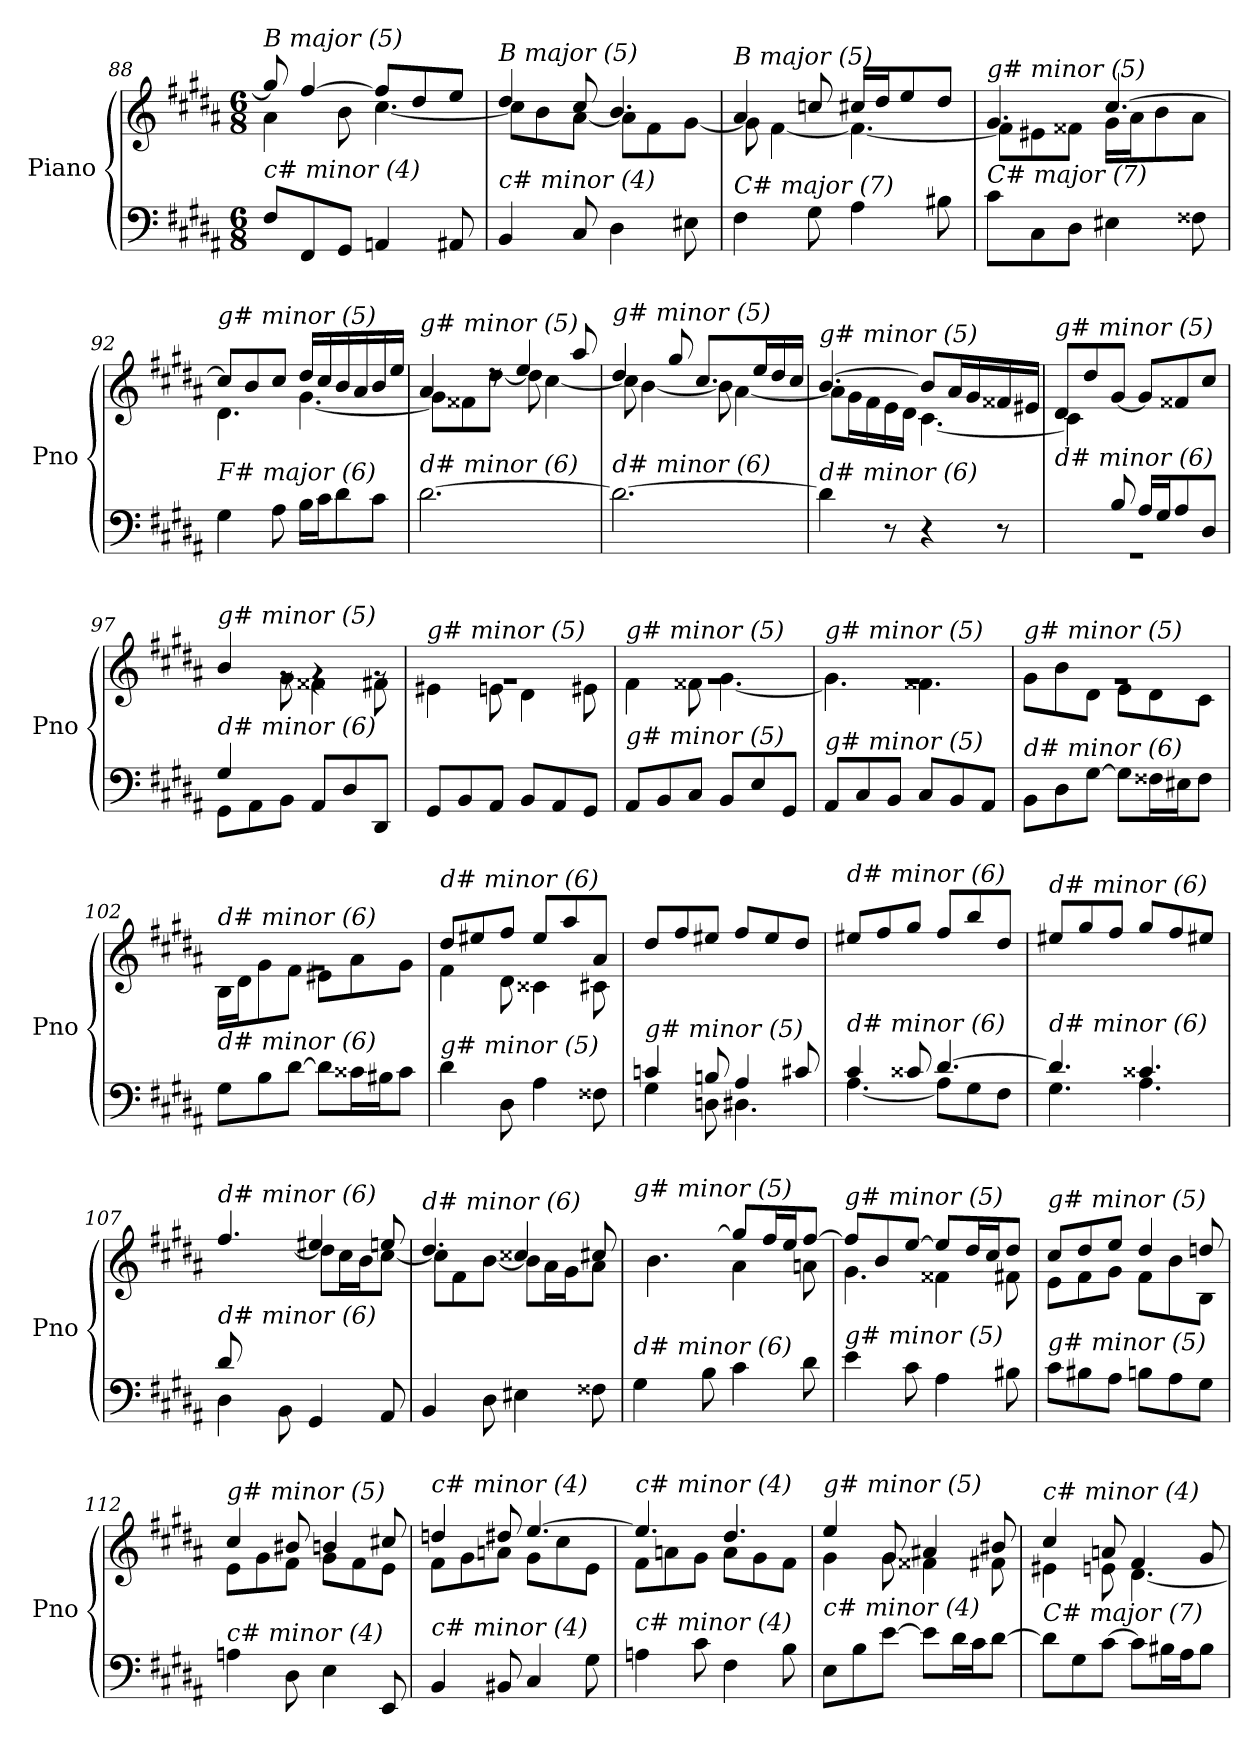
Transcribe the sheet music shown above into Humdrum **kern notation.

**kern	**kern
*part1	*part1
*staff2	*staff1
*I"Piano	*
*I'Pno	*
*clefF4	*clefG2
*k[f#c#g#d#a#]	*k[f#c#g#d#a#]
*M6/8	*M6/8
=88	=88
*	*^
!	!LO:TX:i:t=B major (5)	!
!LO:TX:i:t=c# minor (4)	!	!
8F#/L	8gg#/]	4a#\
8FF#/	[4ff#/	.
8GG#/J	.	8b\
4AAn/	8ff#/L]	[4.cc#\
.	8dd#/	.
8AA#X/	8ee/J	.
=89	=89	=89
!	!LO:TX:i:t=B major (5)	!
!LO:TX:i:t=c# minor (4)	!	!
4BB/	4dd#/	8cc#\L]
.	.	8b\
8C#/	8cc#/	[8a#\J
4D#\	4.b/	8a#\L]
.	.	8f#\
8E#X\	.	[8g#\J
=90	=90	=90
!	!LO:TX:i:t=B major (5)	!
!LO:TX:i:t=C# major (7)	!	!
4F#\	4a#/	8g#\]
.	.	[4f#\
8G#\	8ccni/	.
4A#\	16cc#/LL	4.f#\_
.	16dd#/J	.
.	8ee/	.
8B#X\	8dd#/J	.
!!LO:PB:g=z	!!
=91	=91	=91
!	!LO:TX:i:t=g# minor (5)	!
!LO:TX:i:t=C# major (7)	!	!
8c#\L	4.g#/	8f#\L]
8C#\	.	8e#X\
8D#\J	.	8f##X\J
4E#X\	[4.cc#/	16g#\LL
.	.	16a#\J
.	.	8b\
8F##X\	.	8a#\J
=92	=92	=92
!	!LO:TX:i:t=g# minor (5)	!
!LO:TX:i:t=F# major (6)	!	!
4G#\	8cc#/L]	4.d#\
.	8b/	.
8A#\	8cc#/J	.
16B\LL	16dd#/LL	[4.g#\
16c#\J	16cc#/	.
8d#\	16b/	.
.	16a#/	.
8c#\J	16b/	.
.	16ee/JJ	.
=93	=93	=93
!	!LO:TX:i:t=g# minor (5)	!
!LO:TX:i:t=d# minor (6)	!	!
[2.d#\	4a#/	8g#\L]
.	.	8f##X\
.	8rdd	[8dd#\J
.	4ee/	8dd#\]
.	.	[4cc#\
.	8aa#/	.
=94	=94	=94
!	!LO:TX:i:t=g# minor (5)	!
!LO:TX:i:t=d# minor (6)	!	!
2.d#\_	4dd#/	8cc#\]
.	.	[4b\
.	8gg#/	.
.	8.cc#/L	8b\]
.	.	[4a#\
.	16ee/L	.
.	16dd#/	.
.	16cc#/JJ	.
!!LO:LB:g=z	!!
=95	=95	=95
!	!LO:TX:i:t=g# minor (5)	!
!LO:TX:i:t=d# minor (6)	!	!
4d#\]	[4.b/	8a#\L]
.	.	16g#\L
.	.	16f#\
8r	.	16e\
.	.	16d#\JJ
4r	8b/L]	[4.c#\
.	16a#/L	.
.	16g#/	.
8r	16f##X/	.
.	16e#X/JJ	.
=96	=96	=96
*^	*	*
!	!	!LO:TX:i:t=g# minor (5)	!
!LO:TX:i:t=d# minor (6)	!	!	!
4ryy	2.rGG	8d#/L	4c#\]
.	.	8dd#/	.
8B/	.	[8g#/J	2ryy
16A#/LL	.	8g#/L]	.
16G#/J	.	.	.
8A#/	.	8f##X/	.
8D#/J	.	8cc#/J	.
=97	=97	=97	=97
!	!	!LO:TX:i:t=g# minor (5)	!
!LO:TX:i:t=d# minor (6)	!	!	!
4G#/	8GG#\L	4b/	4ryy
.	8AA#\	.	.
2ryy	8BB\J	8rg	8g#\
.	8AA#/L	4rg	4f##X\
.	8D#/	.	.
.	8DD#/J	8rg	8f#X\
=98	=98	=98	=98
!	!	!LO:TX:i:t=g# minor (5)	!
!LO:TX:i:t=d# minor (6)	!	!	!
*v	*v	*	*
8GG#/L	2.rg	4e#X\
8BB/	.	.
8AA#/J	.	8en\
8BB/L	.	4d#\
8AA#/	.	.
8GG#/J	.	8e#X\
=99	=99	=99
!	!LO:TX:i:t=g# minor (5)	!
!LO:TX:i:t=g# minor (5)	!	!
8AA#/L	2.rg	4f#\
8BB/	.	.
8C#/J	.	8f##X\
8BB/L	.	[4.g#\
8E/	.	.
8GG#/J	.	.
=100	=100	=100
!	!LO:TX:i:t=g# minor (5)	!
!LO:TX:i:t=g# minor (5)	!	!
8AA#/L	2.rg	4.g#\]
8C#/	.	.
8BB/J	.	.
8C#/L	.	4.f##X\
8BB/	.	.
8AA#/J	.	.
!!LO:LB:g=z	!!
=101	=101	=101
!	!LO:TX:i:t=g# minor (5)	!
!LO:TX:i:t=d# minor (6)	!	!
8BB\L	2.rg	8g#\L
8D#\	.	8b\
[8G#\J	.	8d#\J
8G#\L]	.	8e\L
16F##Xj\L	.	8d#\
16E#X\J	.	.
8F##j\J	.	8c#\J
=102	=102	=102
!	!LO:TX:i:t=d# minor (6)	!
!LO:TX:i:t=d# minor (6)	!	!
8G#\L	2.rg	16B\LL
.	.	16d#\J
8B\	.	8g#\
[8d#\J	.	8f#\J
8d#\L]	.	8e#X\L
16c##X\L	.	8a#\
16B#X\J	.	.
8c##\J	.	8g#\J
=103	=103	=103
!	!LO:TX:i:t=d# minor (6)	!
!LO:TX:i:t=g# minor (5)	!	!
4d#\	8dd#/L	4f#\
.	8ee#X/	.
8D#\	8ff#/J	8d#\
4A#\	8ee#/L	4c##X\
.	8aa#/	.
8F##X\	8a#/J	8c#X\
=104	=104	=104
*^	*	*
!	!	!LO:TX:i:t=d# minor (6)	!
!LO:TX:i:t=g# minor (5)	!	!	!
*	*	*v	*v
4cni/	4G#\	8dd#/L
.	.	8ff#/
8Bn/	8Dni\	8ee#X/J
4A#/	4.D#\	8ff#/L
.	.	8ee#/
8c#Xi/	.	8dd#/J
=105	=105	=105
!	!	!LO:TX:i:t=d# minor (6)
!LO:TX:i:t=d# minor (6)	!	!
4c#/	[4.A#\	8ee#X/L
.	.	8ff#/
8c##X/	.	8gg#/J
[4.d#/	8A#\L]	8ff#/L
.	8G#\	8bb/
.	8F#\J	8dd#/J
!!LO:LB:g=z
=106	=106	=106
!	!	!LO:TX:i:t=d# minor (6)
!LO:TX:i:t=d# minor (6)	!	!
4.d#/]	4.G#\	8ee#X/L
.	.	8gg#/
.	.	8ff#/J
4.c##X/	4.A#\	8gg#/L
.	.	8ff#/
.	.	8ee#X/J
=107	=107	=107
*	*	*^
!	!	!LO:TX:i:t=d# minor (6)	!
!LO:TX:i:t=d# minor (6)	!	!	!
8d#/L	4D#\	4.ff#/	8ryy
2ryy	.	.	8a#\
.	8BB\	.	[8dd#\J
.	4GG#/	4ee#X/	8dd#\L]
.	.	.	16cc#\L
.	.	.	16b\J
8ryy	8AA#/	8een/	[8cc#\J
=108	=108	=108	=108
!	!	!LO:TX:i:t=d# minor (6)	!
!LO:TX:i:t=d# minor (6)	!	!	!
*v	*v	*	*
4BB/	4.dd#/	8cc#\L]
.	.	8f#\
8D#\	.	[8b\J
4E#X\	4cc##X/	8b\L]
.	.	16a#\L
.	.	16g#\J
8F##X\	8cc#X/	8a#\J
=109	=109	=109
!	!LO:TX:i:t=g# minor (5)	!
!LO:TX:i:t=d# minor (6)	!	!
4G#\	8b/Lyy	4.b\
.	8dd#/	.
8B\	[8gg#/J	.
4c#\	8gg#/L]	4a#\
.	16ff#/L	.
.	16ee/J	.
8d#\	[8ff#/J	8an\
=110	=110	=110
!	!LO:TX:i:t=g# minor (5)	!
!LO:TX:i:t=g# minor (5)	!	!
4e\	8ff#/L]	4.g#\
.	8b/	.
8c#\	[8ee/J	.
4A#\	8ee/L]	4f##X\
.	16dd#/L	.
.	16cc#/J	.
8B#X\	8dd#/J	8f#X\
!!LO:LB:g=z	!!
=111	=111	=111
!	!LO:TX:i:t=g# minor (5)	!
!LO:TX:i:t=g# minor (5)	!	!
8c#\L	8cc#/L	8e\L
8B#X\	8dd#/	8f#\
8A#\J	8ee/J	8g#\J
8Bn\L	4dd#/	8f#\L
8A#\	.	8b\
8G#\J	8ddn/	8B\J
=112	=112	=112
!	!LO:TX:i:t=g# minor (5)	!
!LO:TX:i:t=c# minor (4)	!	!
4An\	4cc#/	8e\L
.	.	8g#\
8D#\	8b#Xi/	8f#\J
4E\	4b/	8g#\L
.	.	8f#\
8EE/	8cc#X/	8e\J
=113	=113	=113
!	!LO:TX:i:t=c# minor (4)	!
!LO:TX:i:t=c# minor (4)	!	!
4BB/	4ddn/	8f#\L
.	.	8g#\
8BB#X/	8dd#X/	8an\J
4C#/	[4.ee/	8g#\L
.	.	8cc#\
8G#\	.	8e\J
=114	=114	=114
!	!LO:TX:i:t=c# minor (4)	!
!LO:TX:i:t=c# minor (4)	!	!
4An\	4.ee/]	8f#\L
.	.	8an\
8c#\	.	8g#\J
4F#\	4.dd#/	8a\L
.	.	8g#\
8B\	.	8f#\J
=115	=115	=115
!	!LO:TX:i:t=g# minor (5)	!
!LO:TX:i:t=c# minor (4)	!	!
8E\L	4ee/	4g#\
8B\	.	.
[8e\J	8g#/	8g#\
8e\L]	4a#X/	4f##X\
16d#\L	.	.
16c#\J	.	.
[8d#\J	8b#X/	8f#X\
!!LO:LB:g=z	!!
=116	=116	=116
!	!LO:TX:i:t=c# minor (4)	!
!LO:TX:i:t=C# major (7)	!	!
8d#\L]	4cc#/	4e#X\
8G#\	.	.
[8c#\J	8an/	8en\
8c#\L]	4f#/	[4.d#\
16B#X\L	.	.
16A#\J	.	.
8B#\J	8g#/	.
*	*v	*v
=	=
*-	*-
